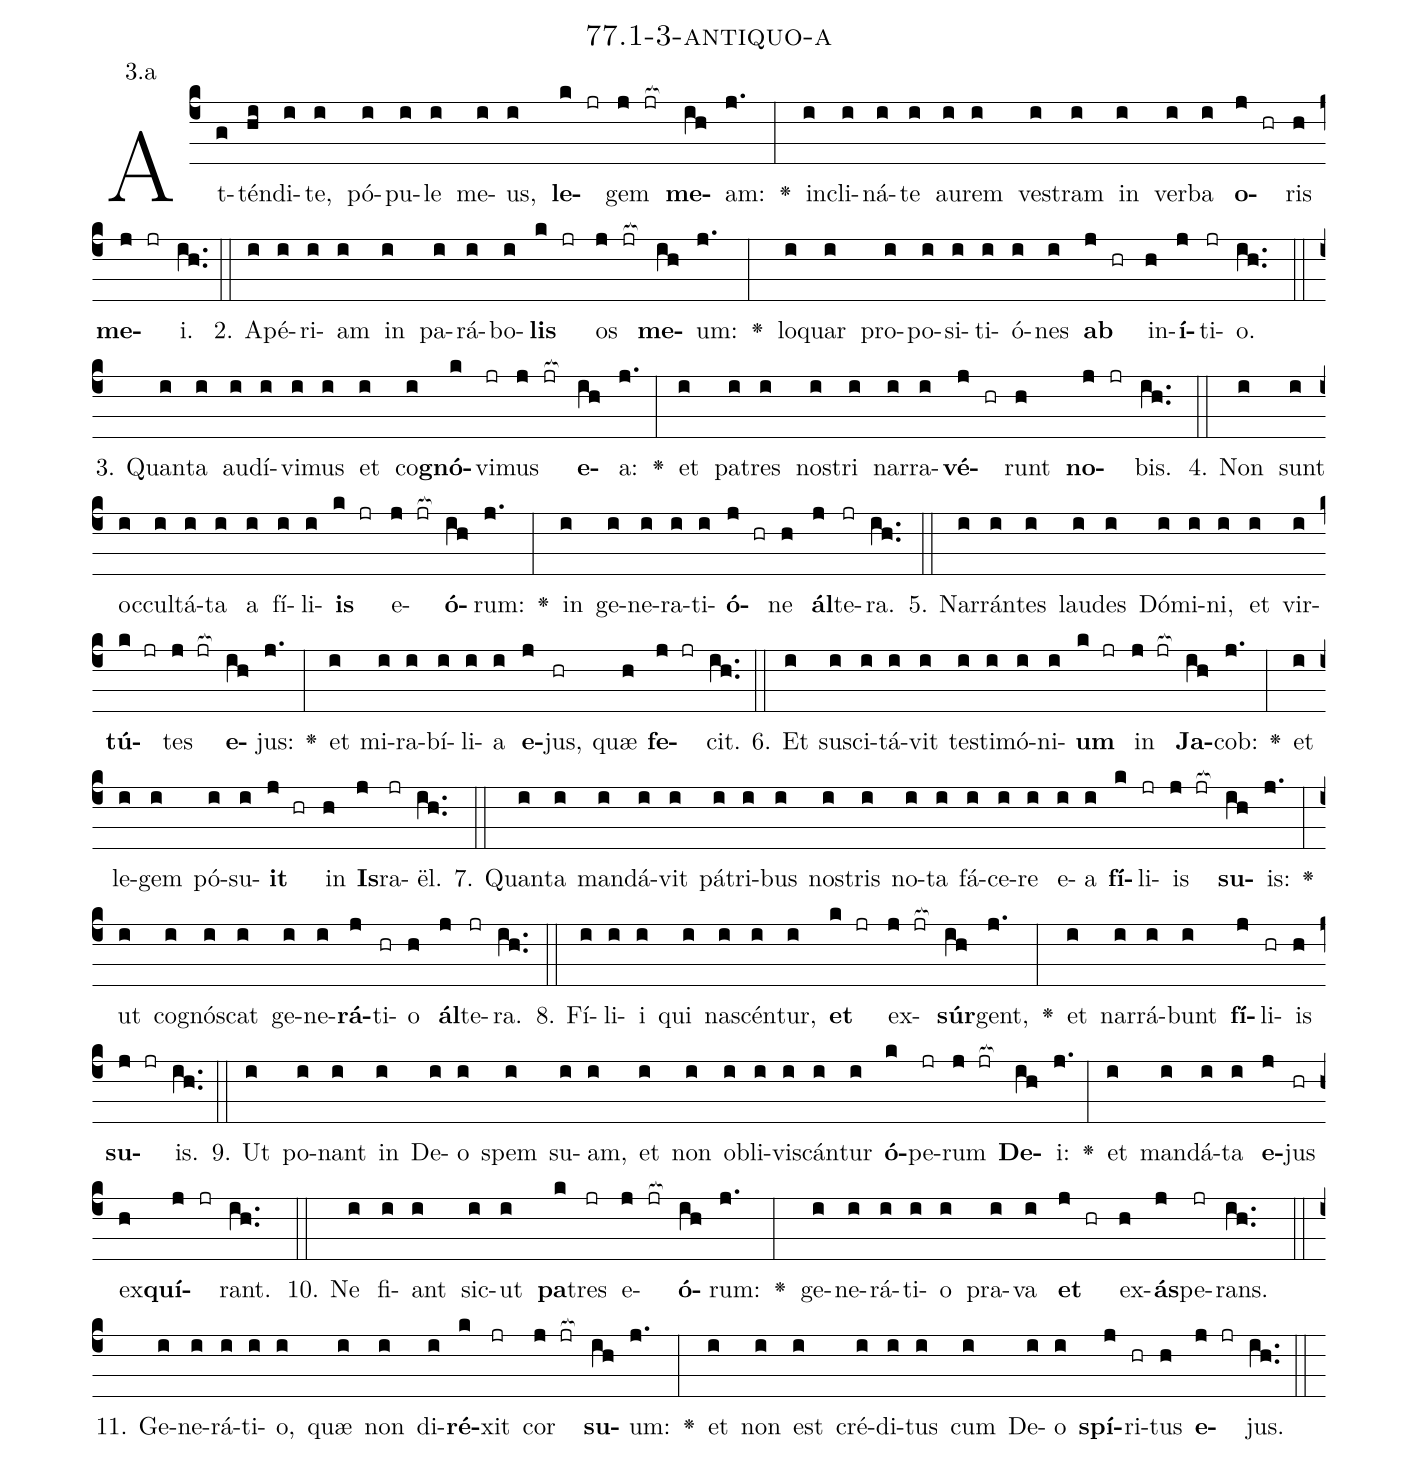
name: 77.1-3-antiquo-a;
annotation: 3.a;
%%
(c4)At(g)tén(hi)di(i)te,(i) pó(i)pu(i)le(i) me(i)us,(i) <b>le</b>(k jr)gem(j jr[ocb:1{]) <b>me</b>(ih[ocb:0}])am:(j.) <v>\greheightstar</v>(:) in(i)cli(i)ná(i)te(i) au(i)rem(i) ves(i)tram(i) in(i) ver(i)ba(i) <b>o</b>(j hr)ris(h) <b>me</b>(j jr)i.(ih..) (::)
2. A(i)pé(i)ri(i)am(i) in(i) pa(i)rá(i)bo(i)<b>lis</b>(k jr) os(j jr[ocb:1{]) <b>me</b>(ih[ocb:0}])um:(j.) <v>\greheightstar</v>(:) lo(i)quar(i) pro(i)po(i)si(i)ti(i)ó(i)nes(i) <b>ab</b>(j hr) in(h)<b>í</b>(j)ti(jr)o.(ih..) (::)
3. Quan(i)ta(i) au(i)dí(i)vi(i)mus(i) et(i) co(i)<b>gnó</b>(k)vi(jr)mus(j jr[ocb:1{]) <b>e</b>(ih[ocb:0}])a:(j.) <v>\greheightstar</v>(:) et(i) pa(i)tres(i) nos(i)tri(i) nar(i)ra(i)<b>vé</b>(j hr)runt(h) <b>no</b>(j jr)bis.(ih..) (::)
4. Non(i) sunt(i) oc(i)cul(i)tá(i)ta(i) a(i) fí(i)li(i)<b>is</b>(k jr) e(j jr[ocb:1{])<b>ó</b>(ih[ocb:0}])rum:(j.) <v>\greheightstar</v>(:) in(i) ge(i)ne(i)ra(i)ti(i)<b>ó</b>(j hr)ne(h) <b>ál</b>(j)te(jr)ra.(ih..) (::)
5. Nar(i)rán(i)tes(i) lau(i)des(i) Dó(i)mi(i)ni,(i) et(i) vir(i)<b>tú</b>(k jr)tes(j jr[ocb:1{]) <b>e</b>(ih[ocb:0}])jus:(j.) <v>\greheightstar</v>(:) et(i) mi(i)ra(i)bí(i)li(i)a(i) <b>e</b>(j)jus,(hr) quæ(h) <b>fe</b>(j jr)cit.(ih..) (::)
6. Et(i) su(i)sci(i)tá(i)vit(i) tes(i)ti(i)mó(i)ni(i)<b>um</b>(k jr) in(j jr[ocb:1{]) <b>Ja</b>(ih[ocb:0}])cob:(j.) <v>\greheightstar</v>(:) et(i) le(i)gem(i) pó(i)su(i)<b>it</b>(j hr) in(h) <b>Is</b>(j)ra(jr)ël.(ih..) (::)
7. Quan(i)ta(i) man(i)dá(i)vit(i) pá(i)tri(i)bus(i) nos(i)tris(i) no(i)ta(i) fá(i)ce(i)re(i) e(i)a(i) <b>fí</b>(k)li(jr)is(j jr[ocb:1{]) <b>su</b>(ih[ocb:0}])is:(j.) <v>\greheightstar</v>(:) ut(i) co(i)gnós(i)cat(i) ge(i)ne(i)<b>rá</b>(j)ti(hr)o(h) <b>ál</b>(j)te(jr)ra.(ih..) (::)
8. Fí(i)li(i)i(i) qui(i) na(i)scén(i)tur,(i) <b>et</b>(k jr) ex(j jr[ocb:1{])<b>súr</b>(ih[ocb:0}])gent,(j.) <v>\greheightstar</v>(:) et(i) nar(i)rá(i)bunt(i) <b>fí</b>(j)li(hr)is(h) <b>su</b>(j jr)is.(ih..) (::)
9. Ut(i) po(i)nant(i) in(i) De(i)o(i) spem(i) su(i)am,(i) et(i) non(i) ob(i)li(i)vis(i)cán(i)tur(i) <b>ó</b>(k)pe(jr)rum(j jr[ocb:1{]) <b>De</b>(ih[ocb:0}])i:(j.) <v>\greheightstar</v>(:) et(i) man(i)dá(i)ta(i) <b>e</b>(j)jus(hr) ex(h)<b>quí</b>(j jr)rant.(ih..) (::)
10. Ne(i) fi(i)ant(i) sic(i)ut(i) <b>pa</b>(k)tres(jr) e(j jr[ocb:1{])<b>ó</b>(ih[ocb:0}])rum:(j.) <v>\greheightstar</v>(:) ge(i)ne(i)rá(i)ti(i)o(i) pra(i)va(i) <b>et</b>(j hr) ex(h)<b>ás</b>(j)pe(jr)rans.(ih..) (::)
11. Ge(i)ne(i)rá(i)ti(i)o,(i) quæ(i) non(i) di(i)<b>ré</b>(k)xit(jr) cor(j jr[ocb:1{]) <b>su</b>(ih[ocb:0}])um:(j.) <v>\greheightstar</v>(:) et(i) non(i) est(i) cré(i)di(i)tus(i) cum(i) De(i)o(i) <b>spí</b>(j)ri(hr)tus(h) <b>e</b>(j jr)jus.(ih..) (::)
